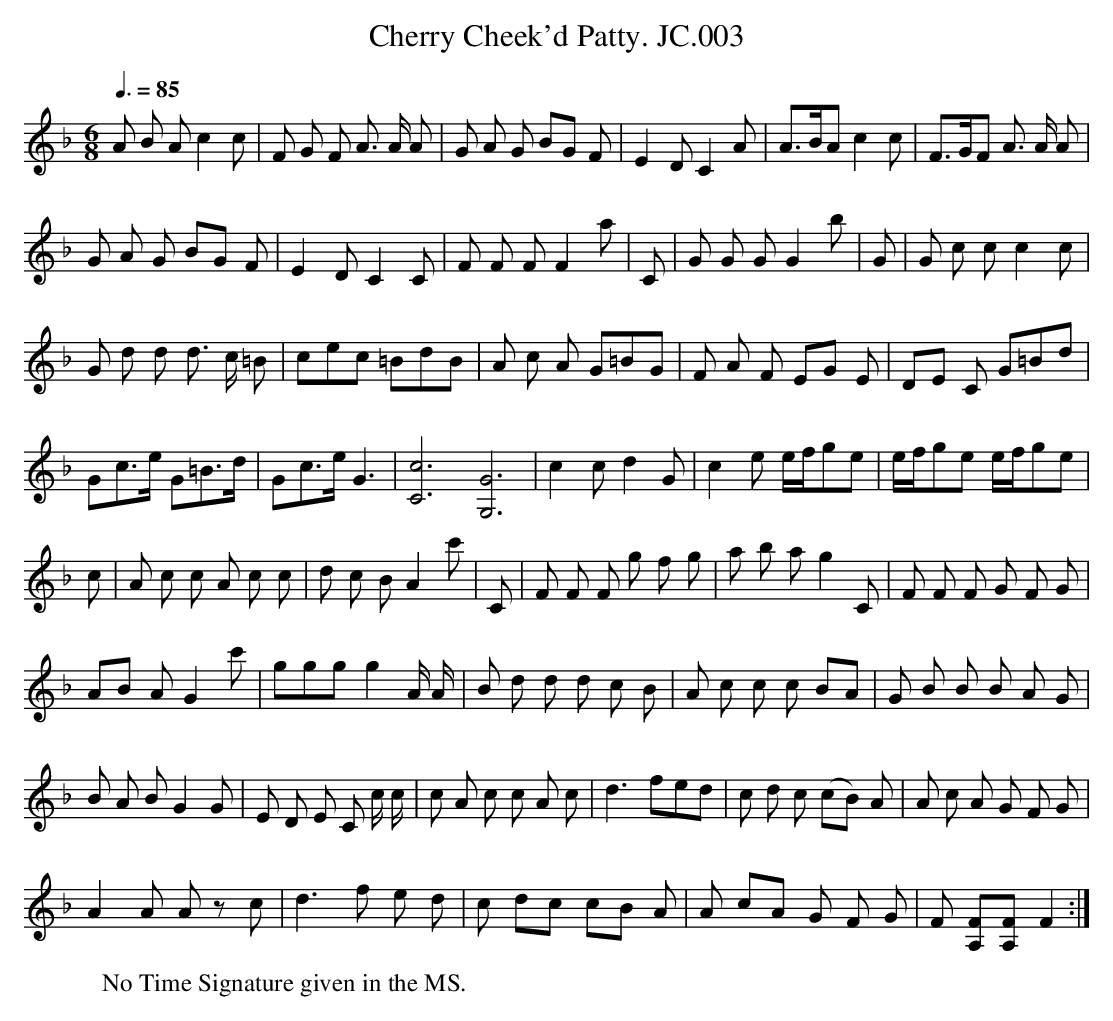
X:1
T:Cherry Cheek'd Patty. JC.003
M:6/8
L:1/8
Q:3/8=85
K:F
A B A c2 c|\\
F G F A> A A|G A G BG F|E2 D C2 A|A>BA c2c|F>GF A> A A|
G A G BG F|E2 D C2 C|F F F F2 a|C|G G G G2 b|G|G c c c2 c|
G d d d> c =B|cec =BdB|A c A G=BG|F A F EG E|DE C G=Bd|
Gc>e G=B>d|Gc>e G3|[C6c6][G,6G6]|c2cd2G|c2e e/f/ge|e/f/ge e/f/ge|
c|A c c A c c|d c B A2c'|C|F F F g f g|a b a g2C|F F F G F G|
AB A G2 c'|ggg g2 A/ A/|B d d d c B|A c c c BA|G B B B A G|
B A B G2 G|E D E C c/ c/|c A c c A c|d3fed|c d c (cB) A|A c A G F G|
A2 A A z c|d3f e d|c dc cB A|A cA G F G|F [A,F][A,F] F2:|
W:No Time Signature given in the MS.
